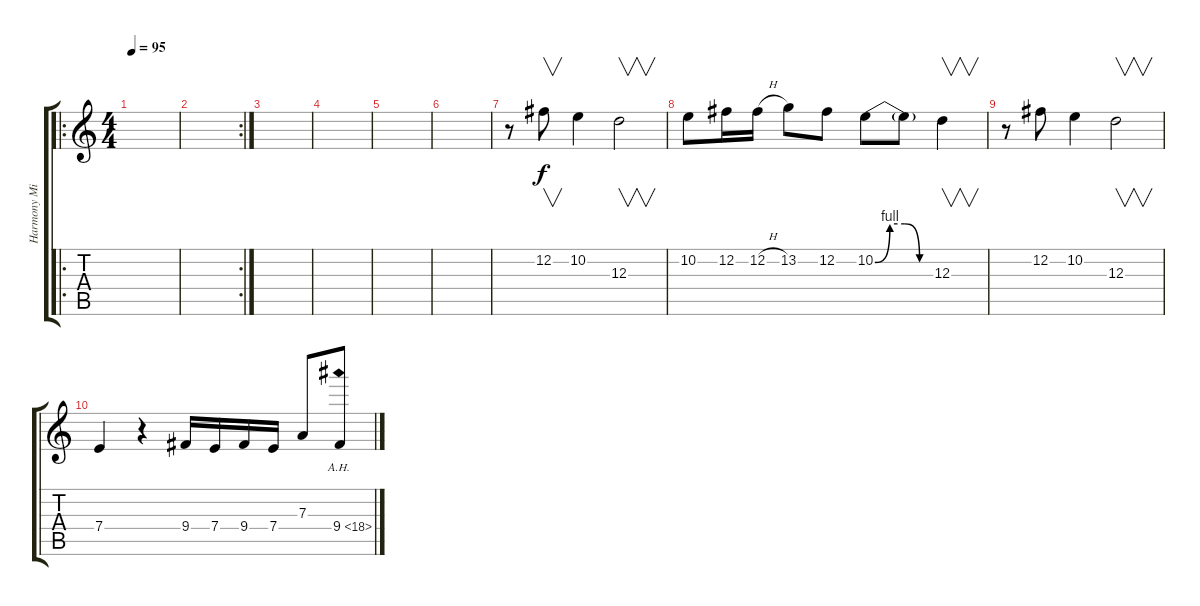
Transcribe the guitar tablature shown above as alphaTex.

\track ("Harmony Mickael" "Harmony Mi") {instrument distortionguitar}
\staff {score tabs}
\tuning (B3 Gb3 D3 A2 E2 B1) {hide}
\ro
\ts (4 4)
\tempo 95
\clef g2
\ks c
|
\rc 2
|
|
|
|
|
r.8 12.2.8{v} 10.2.4 12.3.2{v} |
10.2.8 12.2.16 12.2{h}.16 13.2.8 12.2.8 10.2{be (custom 0 0 15 4 30 4 45 0 60 0)}.8 10.2{t}.8 12.3.4{v} |
r.8 12.2.8 10.2.4 12.3.2{v} |
7.4.4 r.4 9.4.16 7.4.16 9.4.16 7.4.16 7.3.8 9.4{ah 9}.8
